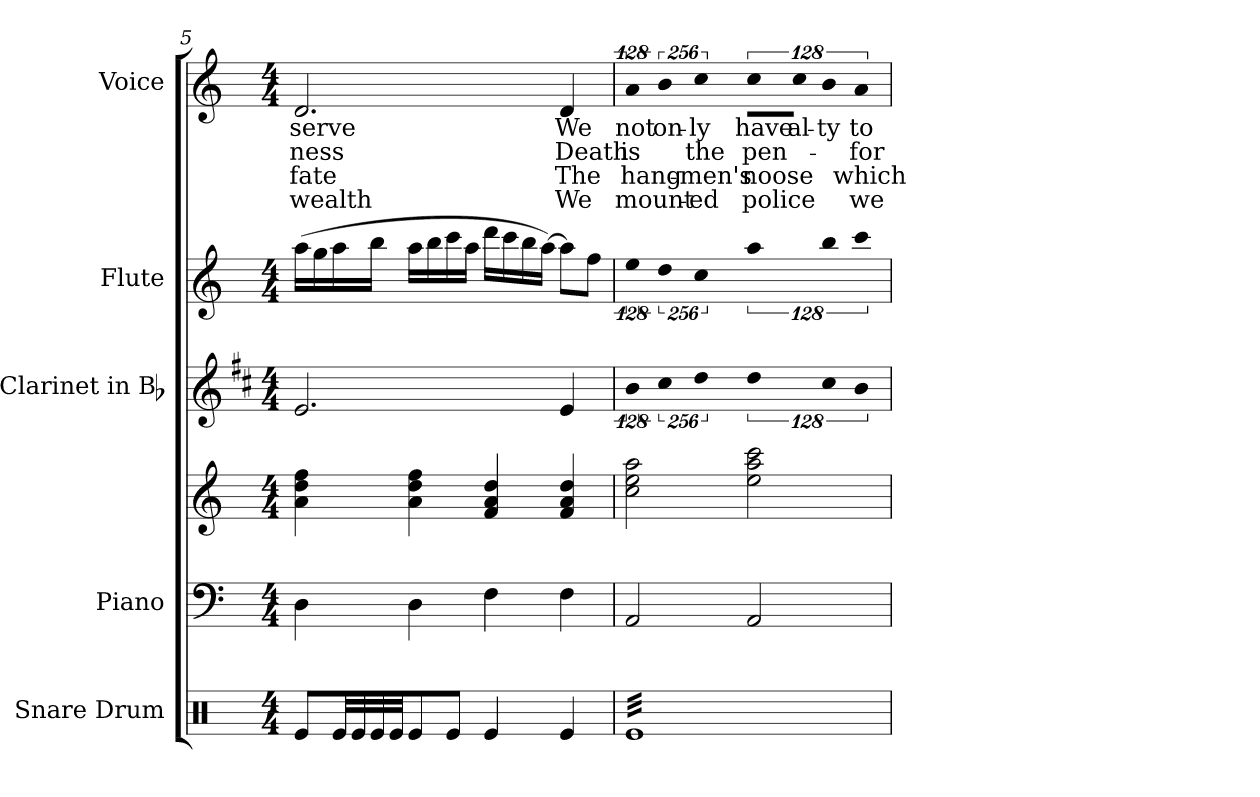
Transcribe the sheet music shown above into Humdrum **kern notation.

**kern	**kern	**kern	**kern	**kern	**kern	**text	**text	**text	**text
*part5	*part4	*part4	*part3	*part2	*part1	*part1	*part1	*part1	*part1
*staff6	*staff5	*staff4	*staff3	*staff2	*staff1	*staff1	*staff1	*staff1	*staff1
*I"Snare Drum	*I"Piano	*	*I"Clarinet in Bb	*I"Flute	*I"Voice	*	*	*	*
*I'S. D.	*I'Pno.	*	*I'Cl.	*I'Fl.	*I'Voice	*	*	*	*
*clefX	*clefF4	*clefG2	*clefG2	*clefG2	*clefG2	*	*	*	*
*	*	*	*ITrd1c2	*	*	*	*	*	*
*k[]	*k[]	*k[]	*k[]	*k[]	*k[]	*	*	*	*
*C:	*C:	*C:	*C:	*C:	*C:	*	*	*	*
*M4/4	*M4/4	*M4/4	*M4/4	*M4/4	*M4/4	*	*	*	*
=5	=5	=5	=5	=5	=5	=5	=5	=5	=5
!	!	!	!	!	!	!LO:LY:b:color=#000000	!LO:LY:b:color=#000000	!LO:LY:b:color=#000000	!LO:LY:b:color=#000000
8Rei/L	4Di\	4ai\ 4ddi 4ffi	2.di/	(16aai\LL	2.di/	serve	-ness	fate	wealth
.	.	.	.	16ggi\	.	.	.	.	.
*tremolo	*	*	*	*	*	*	*	*	*
32Rei/	.	.	.	16aai\	.	.	.	.	.
32Rei/	.	.	.	.	.	.	.	.	.
32Rei/	.	.	.	16bbi\JJ	.	.	.	.	.
32Rei/	.	.	.	.	.	.	.	.	.
*Xtremolo	*	*	*	*	*	*	*	*	*
8Rei/	4Di\	4ai\ 4ddi 4ffi	.	16aai\LL	.	.	.	.	.
.	.	.	.	16bbi\	.	.	.	.	.
8Rei/J	.	.	.	16ccci\	.	.	.	.	.
.	.	.	.	16aai\JJ	.	.	.	.	.
4Rei/	4Fi\	4fi/ 4ai 4ddi	.	16dddi\LL	.	.	.	.	.
.	.	.	.	16ccci\	.	.	.	.	.
.	.	.	.	16bbi\	.	.	.	.	.
.	.	.	.	[16aai\JJ)	.	.	.	.	.
!	!	!	!	!	!	!LO:LY:b:color=#000000	!LO:LY:b:color=#000000	!LO:LY:b:color=#000000	!LO:LY:b:color=#000000
4Rei/	4Fi\	4fi/ 4ai 4ddi	4di/	8aai\L]	4di/	We	Death	The	We
.	.	.	.	8ffi\J	.	.	.	.	.
=6	=6	=6	=6	=6	=6	=6	=6	=6	=6
!	!	!	!LO:N:vis=4	!LO:N:vis=4	!LO:N:vis=4	!	!	!	!
!	!	!	!	!	!	!LO:LY:b:color=#000000	!LO:LY:b:color=#000000	!LO:LY:b:color=#000000	!LO:LY:b:color=#000000
*tremolo	*	*	*	*	*	*	*	*	*
32ReiLLL	2AAi/	2cci\ 2eei 2aai	512%85ai\	512%85eei\	512%85ai/	not	is	hang-	mount-
32Rei	.	.	.	.	.	.	.	.	.
32Rei	.	.	.	.	.	.	.	.	.
32Rei	.	.	.	.	.	.	.	.	.
32Rei	.	.	.	.	.	.	.	.	.
32Rei	.	.	.	.	.	.	.	.	.
!	!	!	!LO:N:vis=4	!LO:N:vis=4	!LO:N:vis=4	!	!	!	!
!	!	!	!	!	!	!LO:LY:b:color=#000000	!	!	!
.	.	.	1024%171bi\	1024%171ddi\	1024%171bi\	on-	.	.	.
32Rei	.	.	.	.	.	.	.	.	.
32Rei	.	.	.	.	.	.	.	.	.
32Rei	.	.	.	.	.	.	.	.	.
32Rei	.	.	.	.	.	.	.	.	.
32Rei	.	.	.	.	.	.	.	.	.
!	!	!	!LO:N:vis=4	!LO:N:vis=4	!LO:N:vis=4	!	!	!	!
!	!	!	!	!	!	!LO:LY:b:color=#000000	!LO:LY:b:color=#000000	!LO:LY:b:color=#000000	!LO:LY:b:color=#000000
.	.	.	1024%171cci\	1024%171cci\	1024%171cci\	-ly	the	-men's	-ed
32Rei	.	.	.	.	.	.	.	.	.
32Rei	.	.	.	.	.	.	.	.	.
32Rei	.	.	.	.	.	.	.	.	.
32Rei	.	.	.	.	.	.	.	.	.
32Rei	.	.	.	.	.	.	.	.	.
!	!	!	!LO:N:vis=4	!LO:N:vis=4	!LO:N:vis=8	!	!	!	!
!	!	!	!	!	!	!LO:LY:b:color=#000000	!LO:LY:b:color=#000000	!LO:LY:b:color=#000000	!LO:LY:b:color=#000000
32Rei	2AAi/	2eei\ 2aai 2ccci	512%85cci\	512%85aai\	1024%85cci\L	have	pen-	noose	police
32Rei	.	.	.	.	.	.	.	.	.
32Rei	.	.	.	.	.	.	.	.	.
!	!	!	!	!	!LO:N:vis=8	!	!	!	!
!	!	!	!	!	!	!LO:LY:b:color=#000000	!	!	!
.	.	.	.	.	1024%85cci\J	-al-	.	.	.
32Rei	.	.	.	.	.	.	.	.	.
32Rei	.	.	.	.	.	.	.	.	.
32Rei	.	.	.	.	.	.	.	.	.
!	!	!	!LO:N:vis=4	!LO:N:vis=4	!LO:N:vis=4	!	!	!	!
!	!	!	!	!	!	!LO:LY:b:color=#000000	!	!	!
.	.	.	1024%171bi\	1024%171bbi\	1024%171bi\	-ty	.	.	.
32Rei	.	.	.	.	.	.	.	.	.
32Rei	.	.	.	.	.	.	.	.	.
32Rei	.	.	.	.	.	.	.	.	.
32Rei	.	.	.	.	.	.	.	.	.
32Rei	.	.	.	.	.	.	.	.	.
!	!	!	!LO:N:vis=4	!LO:N:vis=4	!LO:N:vis=4	!	!	!	!
!	!	!	!	!	!	!LO:LY:b:color=#000000	!LO:LY:b:color=#000000	!LO:LY:b:color=#000000	!LO:LY:b:color=#000000
.	.	.	1024%171ai\	1024%171ccci\	1024%171ai/	to	for	which	we
32Rei	.	.	.	.	.	.	.	.	.
32Rei	.	.	.	.	.	.	.	.	.
32Rei	.	.	.	.	.	.	.	.	.
32Rei	.	.	.	.	.	.	.	.	.
32ReiJJJ	.	.	.	.	.	.	.	.	.
*Xtremolo	*	*	*	*	*	*	*	*	*
=	=	=	=	=	=	=	=	=	=
*-	*-	*-	*-	*-	*-	*-	*-	*-	*-
